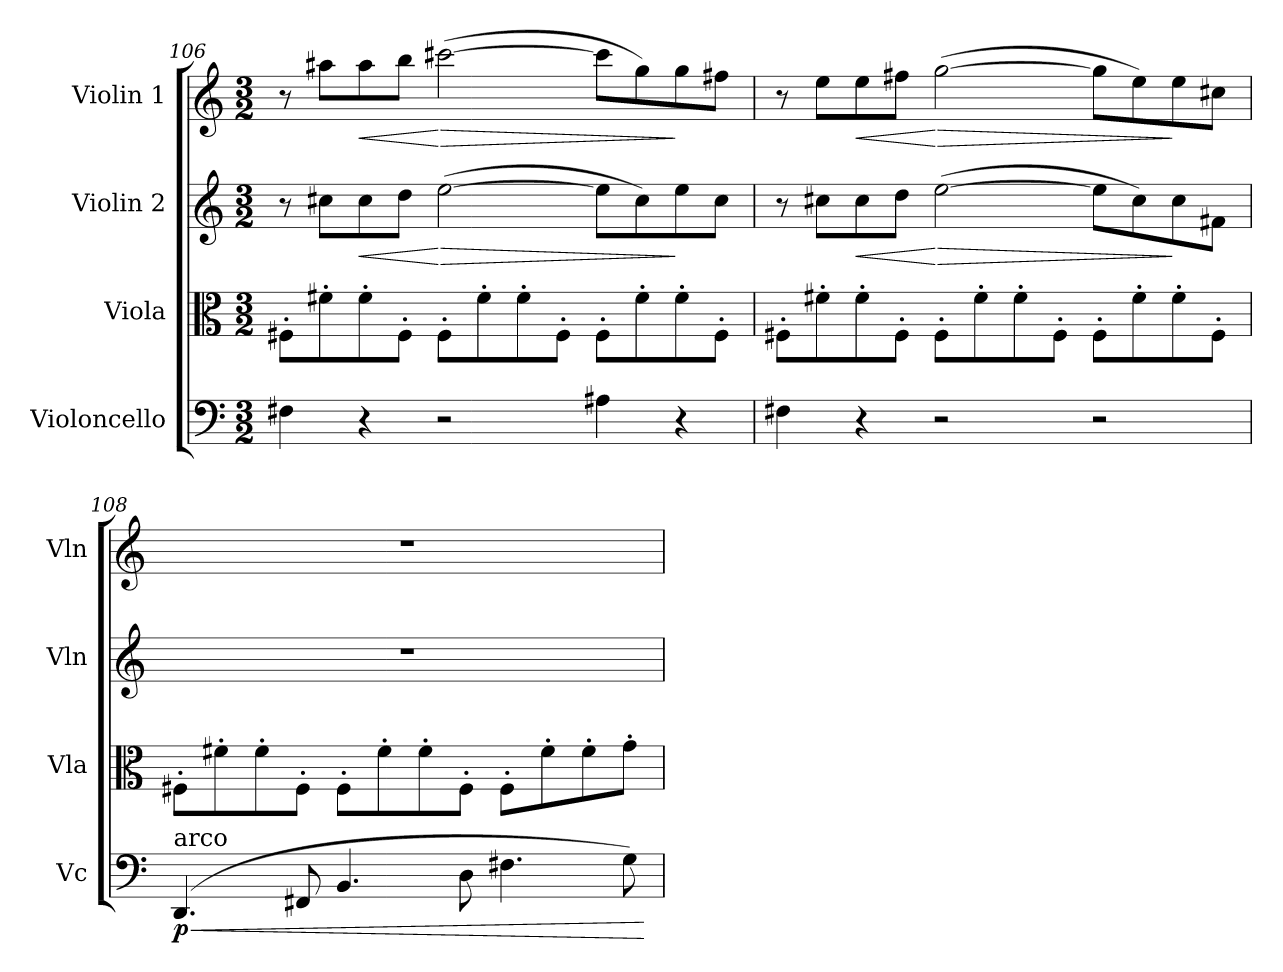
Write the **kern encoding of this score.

**kern	**dynam	**kern	**kern	**dynam	**kern	**dynam
*part4	*part4	*part3	*part2	*part2	*part1	*part1
*staff4	*staff4	*staff3	*staff2	*staff2	*staff1	*staff1
*I"Violoncello	*	*I"Viola	*I"Violin 2	*	*I"Violin 1	*
*I'Vc	*	*I'Vla	*I'Vln	*	*I'Vln	*
!!LO:LB:g=z
*clefF4	*	*clefC3	*clefG2	*	*clefG2	*
*k[]	*	*k[]	*k[]	*	*k[]	*
*M3/2	*	*M3/2	*M3/2	*	*M3/2	*
=106	=106	=106	=106	=106	=106	=106
4F#X\	.	8F#X'>\L	8r	.	8r	.
.	.	8f#X'>\	8cc#X\L	.	8aa#X\L	.
!	!	!	!	!LO:HP:b	!	!LO:HP:b
4r	.	8f#'>\	8cc#\	<	8aa#\	<
.	.	8F#'>\J	8dd\J	.	8bb\J	.
!	!	!	!	!LO:HP:n=1:b	!	!LO:HP:n=1:b
2r	.	8F#'>\L	([2ee\	[ >	([2ccc#X\	[ >
.	.	8f#'>\	.	.	.	.
.	.	8f#'>\	.	.	.	.
.	.	8F#'>\J	.	.	.	.
4A#X\	.	8F#'>\L	8ee\L]	.	8ccc#\L]	.
.	.	8f#'>\	8cc#\)	.	8gg\)	.
4r	.	8f#'>\	8ee\	]	8gg\	]
.	.	8F#'>\J	8cc#\J	.	8ff#X\J	.
!!LO:PB:g=z
=107	=107	=107	=107	=107	=107	=107
4F#X\	.	8F#X'>\L	8r	.	8r	.
.	.	8f#X'>\	8cc#X\L	.	8ee\L	.
!	!	!	!	!LO:HP:b	!	!LO:HP:b
4r	.	8f#'>\	8cc#\	<	8ee\	<
.	.	8F#'>\J	8dd\J	.	8ff#X\J	.
!	!	!	!	!LO:HP:n=1:b	!	!LO:HP:n=1:b
2r	.	8F#'>\L	([2ee\	[ >	([2gg\	[ >
.	.	8f#'>\	.	.	.	.
.	.	8f#'>\	.	.	.	.
.	.	8F#'>\J	.	.	.	.
2r	.	8F#'>\L	8ee\L]	.	8gg\L]	.
.	.	8f#'>\	8cc#\)	.	8ee\)	.
.	.	8f#'>\	8cc#\	]	8ee\	]
.	.	8F#'>\J	8f#X\J	.	8cc#X\J	.
=108	=108	=108	=108	=108	=108	=108
!LO:TX:a:t=arco	!	!	!	!	!	!
!	!LO:HP:b	!	!	!	!	!
!	!LO:DY:n=1:b	!	!	!	!	!
(4.DD/	< p	8F#X'>\L	1.r	.	1.r	.
.	.	8f#X'>\	.	.	.	.
.	.	8f#'>\	.	.	.	.
8FF#X/	.	8F#'>\J	.	.	.	.
4.BB/	.	8F#'>\L	.	.	.	.
.	.	8f#'>\	.	.	.	.
.	.	8f#'>\	.	.	.	.
8D\	.	8F#'>\J	.	.	.	.
4.F#X\	.	8F#'>\L	.	.	.	.
.	.	8f#'>\	.	.	.	.
.	.	8f#'>\	.	.	.	.
8G\)	.	8g'>\J	.	.	.	.
.	[	.	.	.	.	.
=	=	=	=	=	=	=
*-	*-	*-	*-	*-	*-	*-
